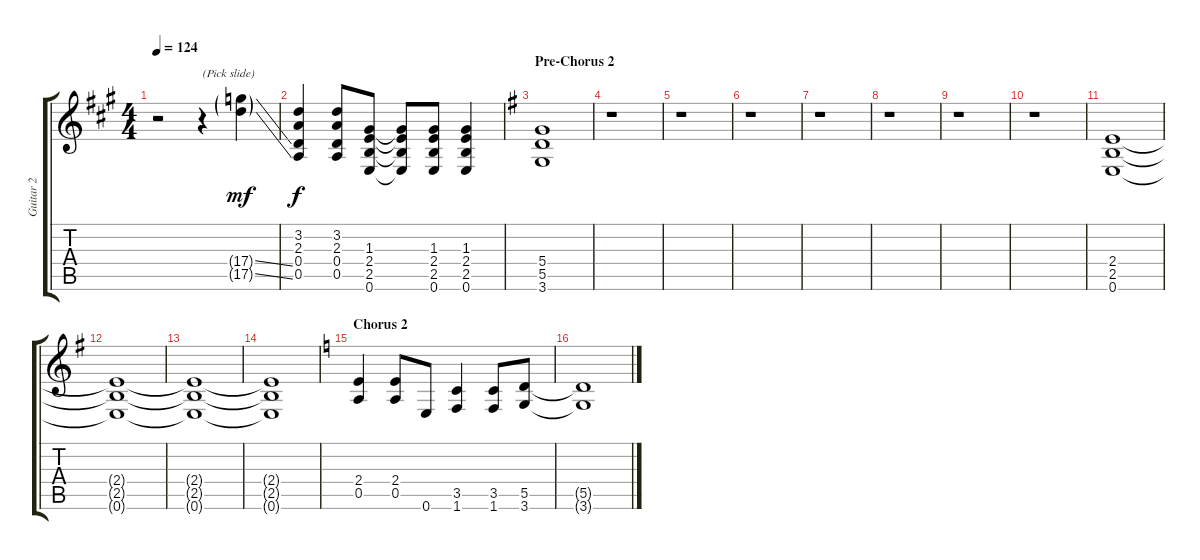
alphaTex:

\track ("Guitar 2" "Guitar 2") {instrument overdrivenguitar}
\staff {score tabs}
\tuning (E4 B3 G3 D3 A2 E2) {hide}
\ts (4 4)
\tempo 124
\clef g2
\ks a
r.2{dy f} r.4{txt "(Pick slide)"} (17.4{ss g} 17.5{ss g}).4{dy mf} |
(3.2 2.3 0.4 0.5).4{dy f} (3.2 2.3 0.4 0.5).8 (1.3 2.4 2.5 0.6).8 (1.3{t} 2.4{t} 2.5{t} 0.6{t}).8 (1.3 2.4 2.5 0.6).8 (1.3 2.4 2.5 0.6).4 |
\section ("" "Pre-Chorus 2")
\ks g
(5.4 5.5 3.6).1{volume 5} |
r.1 |
r.1 |
r.1 |
r.1 |
r.1 |
r.1 |
r.1 |
(2.4 2.5 0.6).1{volume 12} |
(2.4{t} 2.5{t} 0.6{t}).1 |
(2.4{t} 2.5{t} 0.6{t}).1 |
(2.4{t} 2.5{t} 0.6{t}).1 |
\section ("" "Chorus 2")
\ks aminor
(2.4 0.5).4 (2.4 0.5).8 0.6.8 (3.5 1.6).4 (3.5 1.6).8 (5.5 3.6).8 |
(5.5{t} 3.6{t}).1
